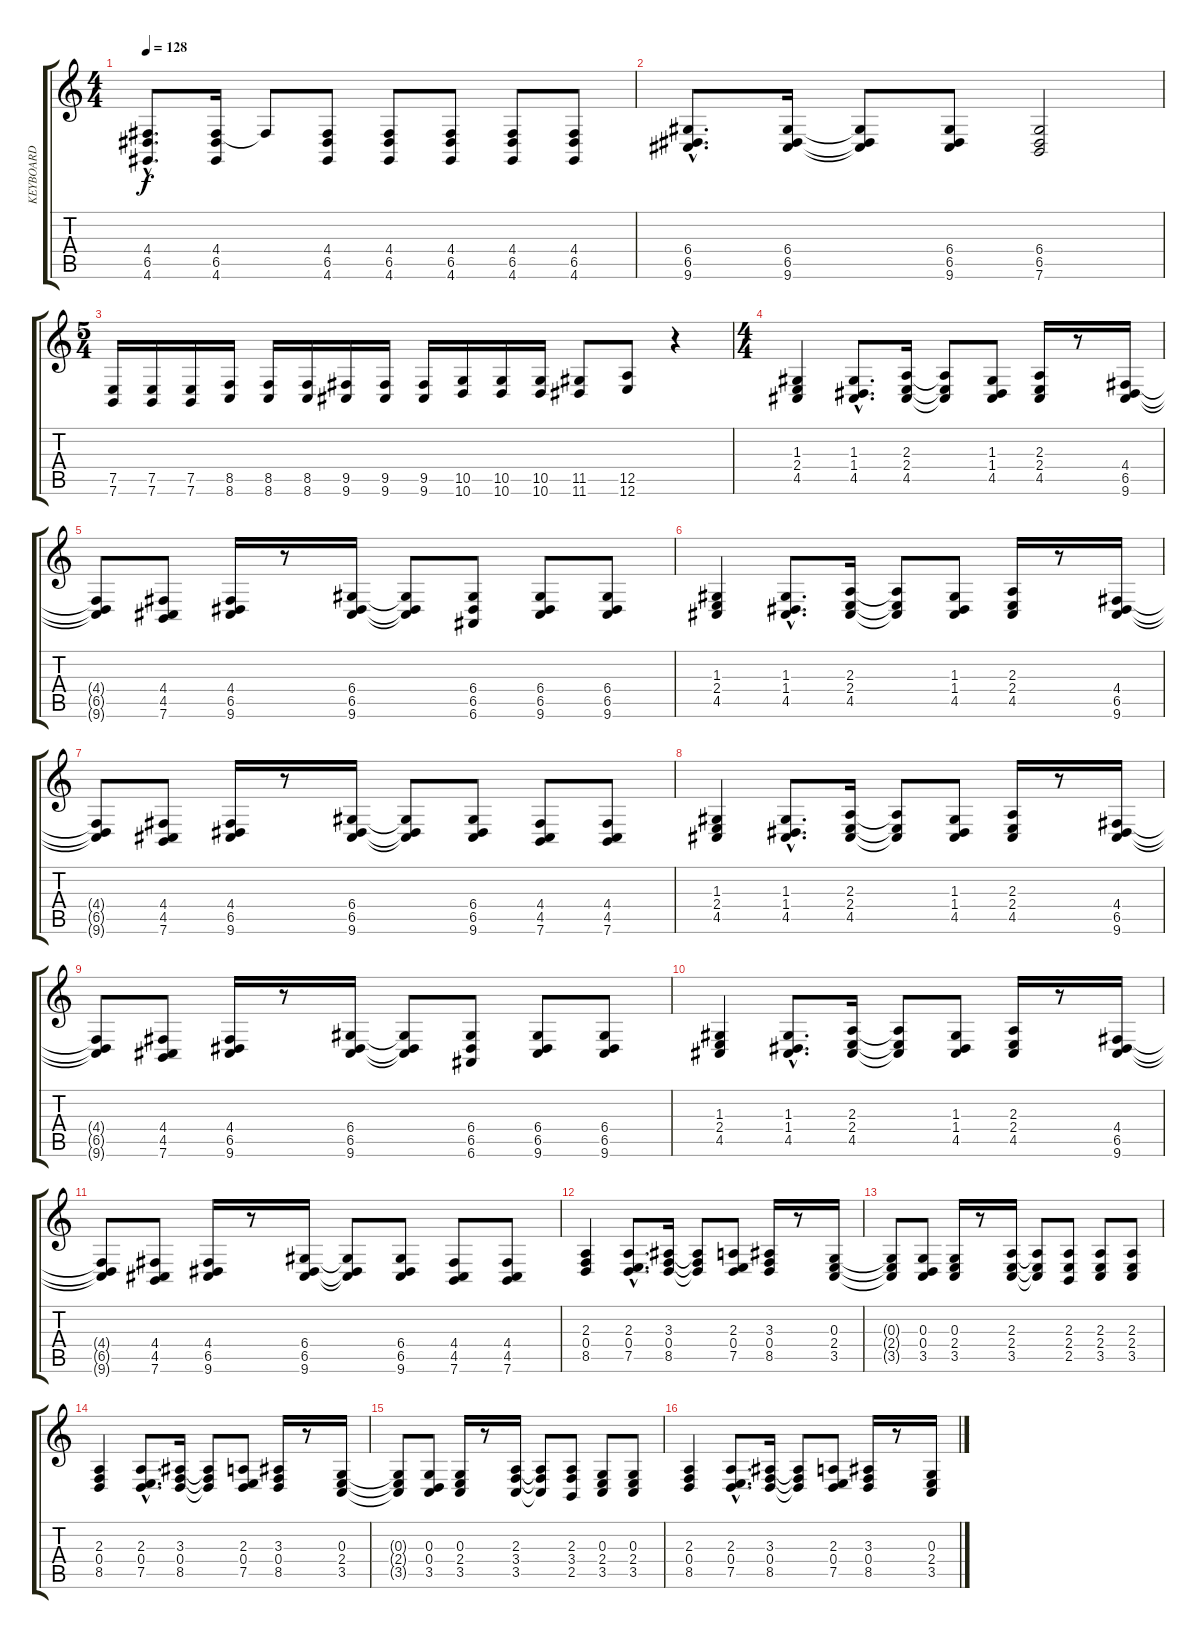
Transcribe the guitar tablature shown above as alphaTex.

\track ("KEYBOARD" "KEYBOARD") {instrument stringensemble1}
\staff {score tabs}
\tuning (E4 B3 G3 D3 A2 E2) {hide}
\ts (4 4)
\tempo 128
\clef g2
\ks c
(4.4{hac} 6.5{hac} 4.6{hac}).8{d dy f} (4.4 6.5 4.6).16 4.4{t}.8 (4.4 6.5 4.6).8 (4.4 6.5 4.6).8 (4.4 6.5 4.6).8 (4.4 6.5 4.6).8 (4.4 6.5 4.6).8 |
(6.4{hac} 6.5{hac} 9.6{hac}).8{d} (6.4 6.5 9.6).16 (6.4{t} 6.5{t} 9.6{t}).8 (6.4 6.5 9.6).8 (6.4 6.5 7.6).2 |
\ts (5 4)
(7.5 7.6).16{instrument stringensemble1} (7.5 7.6).16 (7.5 7.6).16 (8.5 8.6).16 (8.5 8.6).16 (8.5 8.6).16 (9.5 9.6).16 (9.5 9.6).16 (9.5 9.6).16 (10.5 10.6).16 (10.5 10.6).16 (10.5 10.6).16 (11.5 11.6).8 (12.5 12.6).8 r.4 |
\ts (4 4)
(1.3 2.4 4.5).4 (1.3{hac} 1.4{hac} 4.5{hac}).8{d} (2.3 2.4 4.5).16 (2.3{t} 2.4{t} 4.5{t}).8 (1.3 1.4 4.5).8 (2.3 2.4 4.5).16 r.8 (4.4 6.5 9.6).16 |
(4.4{t} 6.5{t} 9.6{t}).8 (4.4 4.5 7.6).8 (4.4 6.5 9.6).16 r.8 (6.4 6.5 9.6).16 (6.4{t} 6.5{t} 9.6{t}).8 (6.4 6.5 6.6).8 (6.4 6.5 9.6).8 (6.4 6.5 9.6).8 |
(1.3 2.4 4.5).4 (1.3{hac} 1.4{hac} 4.5{hac}).8{d} (2.3 2.4 4.5).16 (2.3{t} 2.4{t} 4.5{t}).8 (1.3 1.4 4.5).8 (2.3 2.4 4.5).16 r.8 (4.4 6.5 9.6).16 |
(4.4{t} 6.5{t} 9.6{t}).8 (4.4 4.5 7.6).8 (4.4 6.5 9.6).16 r.8 (6.4 6.5 9.6).16 (6.4{t} 6.5{t} 9.6{t}).8 (6.4 6.5 9.6).8 (4.4 4.5 7.6).8 (4.4 4.5 7.6).8 |
(1.3 2.4 4.5).4 (1.3{hac} 1.4{hac} 4.5{hac}).8{d} (2.3 2.4 4.5).16 (2.3{t} 2.4{t} 4.5{t}).8 (1.3 1.4 4.5).8 (2.3 2.4 4.5).16 r.8 (4.4 6.5 9.6).16 |
(4.4{t} 6.5{t} 9.6{t}).8 (4.4 4.5 7.6).8 (4.4 6.5 9.6).16 r.8 (6.4 6.5 9.6).16 (6.4{t} 6.5{t} 9.6{t}).8 (6.4 6.5 6.6).8 (6.4 6.5 9.6).8 (6.4 6.5 9.6).8 |
(1.3 2.4 4.5).4 (1.3{hac} 1.4{hac} 4.5{hac}).8{d} (2.3 2.4 4.5).16 (2.3{t} 2.4{t} 4.5{t}).8 (1.3 1.4 4.5).8 (2.3 2.4 4.5).16 r.8 (4.4 6.5 9.6).16 |
(4.4{t} 6.5{t} 9.6{t}).8 (4.4 4.5 7.6).8 (4.4 6.5 9.6).16 r.8 (6.4 6.5 9.6).16 (6.4{t} 6.5{t} 9.6{t}).8 (6.4 6.5 9.6).8 (4.4 4.5 7.6).8 (4.4 4.5 7.6).8 |
(2.3 0.4 8.5).4 (2.3{hac} 0.4{hac} 7.5{hac}).8{d} (3.3 0.4 8.5).16 (3.3{t} 0.4{t} 8.5{t}).8 (2.3 0.4 7.5).8 (3.3 0.4 8.5).16 r.8 (0.3 2.4 3.5).16 |
(0.3{t} 2.4{t} 3.5{t}).8 (0.3 0.4 3.5).8 (0.3 2.4 3.5).16 r.8 (2.3 2.4 3.5).16 (2.3{t} 2.4{t} 3.5{t}).8 (2.3 2.4 2.5).8 (2.3 2.4 3.5).8 (2.3 2.4 3.5).8 |
(2.3 0.4 8.5).4 (2.3{hac} 0.4{hac} 7.5{hac}).8{d} (3.3 0.4 8.5).16 (3.3{t} 0.4{t} 8.5{t}).8 (2.3 0.4 7.5).8 (3.3 0.4 8.5).16 r.8 (0.3 2.4 3.5).16 |
(0.3{t} 2.4{t} 3.5{t}).8 (0.3 0.4 3.5).8 (0.3 2.4 3.5).16 r.8 (2.3 3.4 3.5).16 (2.3{t} 3.4{t} 3.5{t}).8 (2.3 3.4 2.5).8 (0.3 2.4 3.5).8 (0.3 2.4 3.5).8 |
(2.3 0.4 8.5).4 (2.3{hac} 0.4{hac} 7.5{hac}).8{d} (3.3 0.4 8.5).16 (3.3{t} 0.4{t} 8.5{t}).8 (2.3 0.4 7.5).8 (3.3 0.4 8.5).16 r.8 (0.3 2.4 3.5).16
